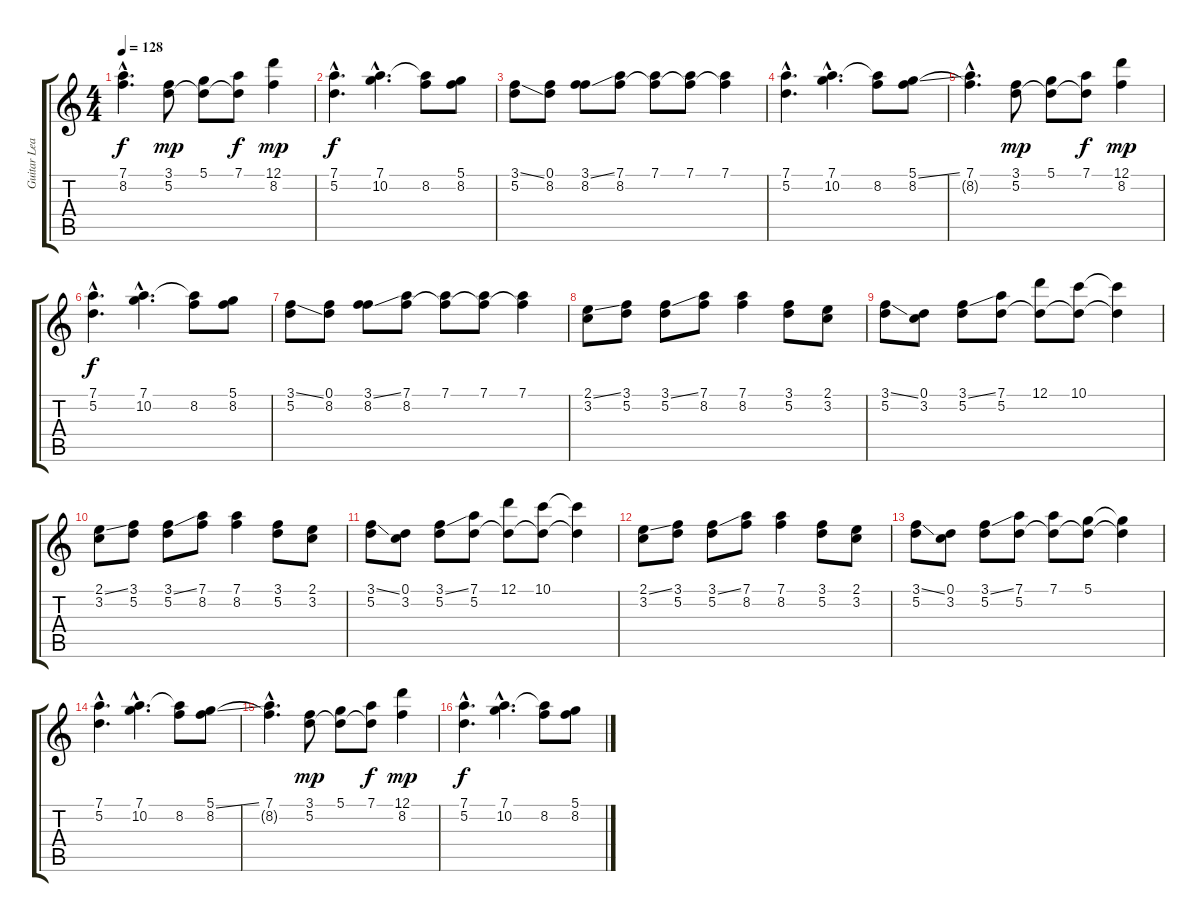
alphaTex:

\track ("Guitar Lead" "Guitar Lea") {instrument distortionguitar}
\staff {score tabs}
\tuning (D4 A3 F3 C3 G2 D2) {hide}
\ts (4 4)
\tempo 128
\clef g2
\ks c
(7.1{hac} 8.2{hac t}).4{d dy f} (3.1 5.2).8{dy mp} (5.1 5.2{t}).8 (7.1 5.2{t}).8{dy f} (12.1 8.2).4{dy mp} |
(7.1{hac} 5.2{hac}).4{d dy f} (7.1{hac} 10.2{hac}).4{d} (7.1{t} 8.2).8 (5.1 8.2).8 |
(3.1{ss} 5.2).8 (0.1 8.2).8 (3.1{ss} 8.2).8 (7.1 8.2).8 (7.1 8.2{t}).8 (7.1 8.2{t}).8 (7.1 8.2{t}).4 |
(7.1{hac} 5.2{hac}).4{d} (7.1{hac} 10.2{hac}).4{d} (7.1{t} 8.2).8 (5.1{ss} 8.2).8 |
(7.1{hac} 8.2{hac t}).4{d} (3.1 5.2).8{dy mp} (5.1 5.2{t}).8 (7.1 5.2{t}).8{dy f} (12.1 8.2).4{dy mp} |
(7.1{hac} 5.2{hac}).4{d dy f} (7.1{hac} 10.2{hac}).4{d} (7.1{t} 8.2).8 (5.1 8.2).8 |
(3.1{ss} 5.2).8 (0.1 8.2).8 (3.1{ss} 8.2).8 (7.1 8.2).8 (7.1 8.2{t}).8 (7.1 8.2{t}).8 (7.1 8.2{t}).4 |
(2.1{ss} 3.2).8 (3.1 5.2).8 (3.1{ss} 5.2).8 (7.1 8.2).8 (7.1 8.2).4 (3.1 5.2).8 (2.1 3.2).8 |
(3.1{ss} 5.2).8 (0.1 3.2).8 (3.1{ss} 5.2).8 (7.1 5.2).8 (12.1 5.2{t}).8 (10.1 5.2{t}).8 (10.1{t} 5.2{t}).4 |
(2.1{ss} 3.2).8 (3.1 5.2).8 (3.1{ss} 5.2).8 (7.1 8.2).8 (7.1 8.2).4 (3.1 5.2).8 (2.1 3.2).8 |
(3.1{ss} 5.2).8 (0.1 3.2).8 (3.1{ss} 5.2).8 (7.1 5.2).8 (12.1 5.2{t}).8 (10.1 5.2{t}).8 (10.1{t} 5.2{t}).4 |
(2.1{ss} 3.2).8 (3.1 5.2).8 (3.1{ss} 5.2).8 (7.1 8.2).8 (7.1 8.2).4 (3.1 5.2).8 (2.1 3.2).8 |
(3.1{ss} 5.2).8 (0.1 3.2).8 (3.1{ss} 5.2).8 (7.1 5.2).8 (7.1 5.2{t}).8 (5.1 5.2{t}).8 (5.1{t} 5.2{t}).4 |
(7.1{hac} 5.2{hac}).4{d} (7.1{hac} 10.2{hac}).4{d} (7.1{t} 8.2).8 (5.1{ss} 8.2).8 |
(7.1{hac} 8.2{hac t}).4{d} (3.1 5.2).8{dy mp} (5.1 5.2{t}).8 (7.1 5.2{t}).8{dy f} (12.1 8.2).4{dy mp} |
(7.1{hac} 5.2{hac}).4{d dy f} (7.1{hac} 10.2{hac}).4{d} (7.1{t} 8.2).8 (5.1 8.2).8
